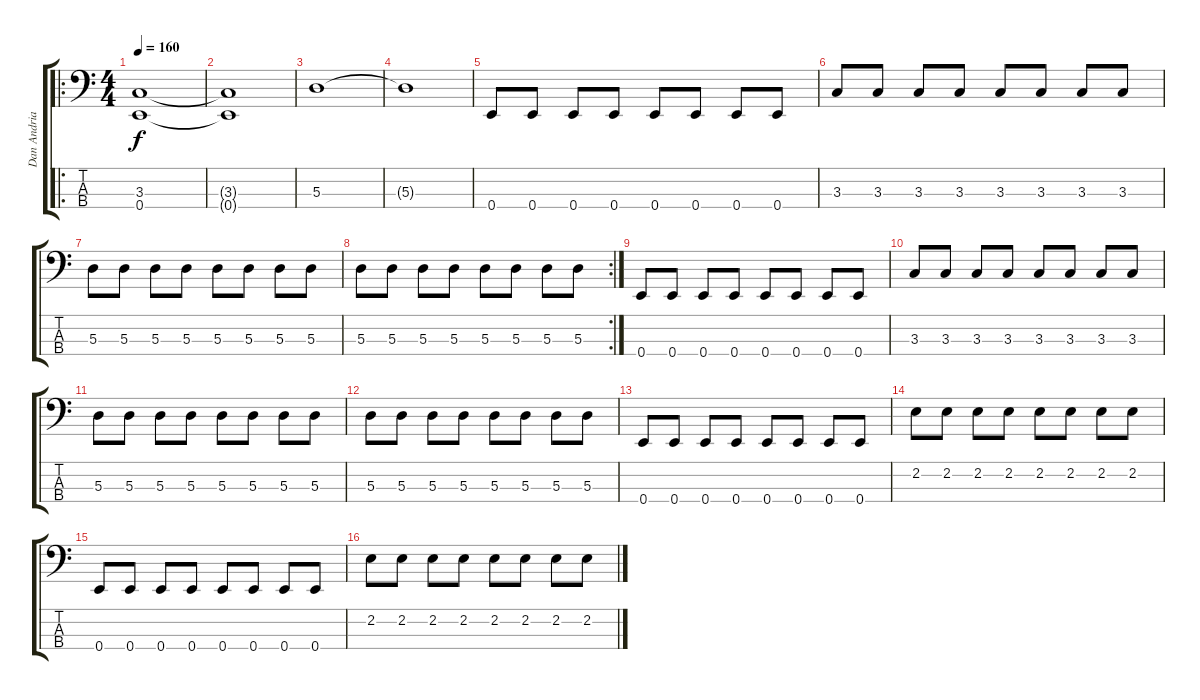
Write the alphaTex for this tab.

\track ("Dan Andriano" "Dan Andria") {instrument electricbassfinger}
\staff {score tabs}
\tuning (G2 D2 A1 E1) {hide}
\ro
\ts (4 4)
\tempo 160
\clef f4
\ks c
(3.3 0.4).1{dy f} |
(3.3{t} 0.4{t}).1 |
5.3.1 |
5.3{t}.1 |
0.4.8 0.4.8 0.4.8 0.4.8 0.4.8 0.4.8 0.4.8 0.4.8 |
3.3.8 3.3.8 3.3.8 3.3.8 3.3.8 3.3.8 3.3.8 3.3.8 |
5.3.8 5.3.8 5.3.8 5.3.8 5.3.8 5.3.8 5.3.8 5.3.8 |
\rc 2
5.3.8 5.3.8 5.3.8 5.3.8 5.3.8 5.3.8 5.3.8 5.3.8 |
0.4.8 0.4.8 0.4.8 0.4.8 0.4.8 0.4.8 0.4.8 0.4.8 |
3.3.8 3.3.8 3.3.8 3.3.8 3.3.8 3.3.8 3.3.8 3.3.8 |
5.3.8 5.3.8 5.3.8 5.3.8 5.3.8 5.3.8 5.3.8 5.3.8 |
5.3.8 5.3.8 5.3.8 5.3.8 5.3.8 5.3.8 5.3.8 5.3.8 |
0.4.8 0.4.8 0.4.8 0.4.8 0.4.8 0.4.8 0.4.8 0.4.8 |
2.2.8 2.2.8 2.2.8 2.2.8 2.2.8 2.2.8 2.2.8 2.2.8 |
0.4.8 0.4.8 0.4.8 0.4.8 0.4.8 0.4.8 0.4.8 0.4.8 |
2.2.8 2.2.8 2.2.8 2.2.8 2.2.8 2.2.8 2.2.8 2.2.8
